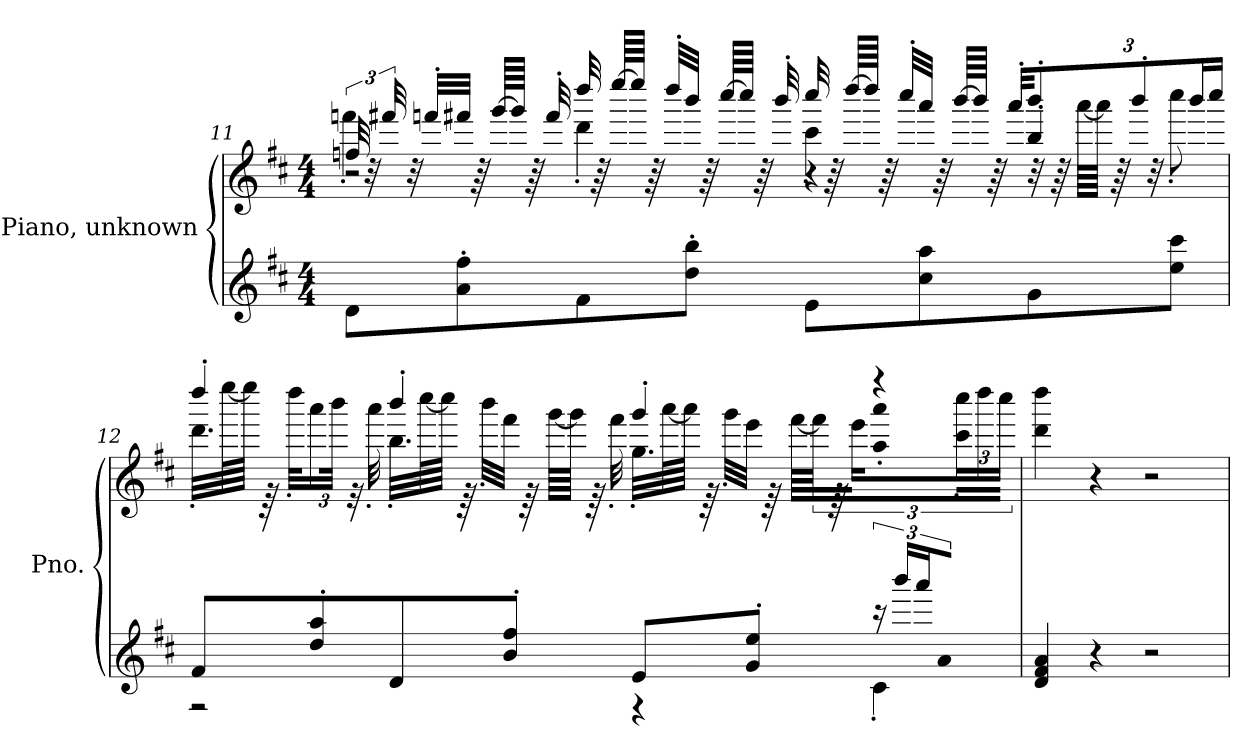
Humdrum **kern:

**kern	**kern
*part1	*part1
*staff2	*staff1
*I"Piano, unknown	*
*I'Pno.	*
!!LO:LB:g=z
*clefG2	*clefG2
*k[f#c#]	*k[f#c#]
*M4/4	*M4/4
=11	=11
*	*^
*	*	*^
8d\L	48ffn/	4fffn'\	2r
.	48r	.	.
.	48fff#X/	.	.
.	32r	.	.
.	32fffn'/LLL	.	.
8a\' 8ff#\'	32fff#X/JJJ	.	.
.	64r	.	.
.	[64ggg/LLLL	.	.
.	64ggg/JJJJ]	.	.
.	64r	.	.
.	32fff#'/	.	.
8f#\	32dddd/	4ddd'\	.
.	64r	.	.
.	[64eeee/LLLL	.	.
.	64eeee/JJJJ]	.	.
.	64r	.	.
.	32dddd'/LLL	.	.
8dd\' 8bb\'J	32bbb/JJJ	.	.
.	64r	.	.
.	[64cccc#/LLLL	.	.
.	64cccc#/JJJJ]	.	.
.	64r	.	.
.	32bbb'/	.	.
8e\L	32cccc#/	4ccc#'\	4r
.	64r	.	.
.	[64dddd/LLLL	.	.
.	64dddd/JJJJ]	.	.
.	64r	.	.
.	32cccc#'/LLL	.	.
8cc#\ 8aa\	32aaa/JJJ	.	.
.	64r	.	.
.	[64bbb/LLLL	.	.
.	64bbb/JJJJ]	.	.
.	64r	.	.
.	32aaa'/KKL	.	.
*	*Xbrackettup	*	*
8g\	12bbb'/	32r	4bb'/
.	.	64r	.
.	.	[64aaa\LLLL	.
.	.	64aaa\JJJJ]	.
.	.	64r	.
.	12bbb'/	.	.
.	.	32r	.
8ee\ 8ccc#\J	.	8cccc#'\	.
.	24bbb/L	.	.
.	24cccc#/JJ	.	.
*	*	*v	*v
!!LO:LB:g=z
=12	=12	=12
*^	*	*
8f#/L	2r	4dddd'/	32.ddd'\LLL
.	.	.	[64eeee\L
.	.	.	64eeee\JJJJ]
.	.	.	64r
.	.	.	32dddd'\KLL
8dd/' 8aa/'	.	.	24aaa\
.	.	.	48bbb\JJk
.	.	.	32r
.	.	.	32aaa'\
8d/	.	4bbb'/	32.bb'\LLL
.	.	.	[64cccc#\L
.	.	.	64cccc#\JJJJ]
.	.	.	64r
.	.	.	32bbb'\LLL
8b/' 8ff#/'J	.	.	32fff#\JJJ
.	.	.	64r
.	.	.	[64ggg\LLLL
.	.	.	64ggg\JJJJ]
.	.	.	64r
.	.	.	32fff#'\
8e/L	4r	4ggg'/	32.gg'\LLL
.	.	.	[64aaa\L
.	.	.	64aaa\JJJJ]
.	.	.	64r
.	.	.	32ggg'\LLL
8g/' 8ee/'J	.	.	32eee\JJJ
.	.	.	64r
.	.	.	[64fff#\LLLL
*	*	*	*brackettup
.	.	.	96fff#\JJJJ]
.	.	.	96r
.	.	.	24eee\KL
24r	4c#'\	4r	8aa\' 8aaa\'
24bbb/LL	.	.	.
24aaa/J	.	.	.
*	*	*	*Xbrackettup
8a/J	.	.	24ccc#\' 24cccc#\'L
.	.	.	24dddd\
.	.	.	24cccc#\JJ
*v	*v	*	*
*	*v	*v
!!LO:PB:g=z
=13	=13
4d/ 4f#/ 4a/	4ddd\ 4dddd\
4r	4r
2r	2r
=	=
*-	*-
